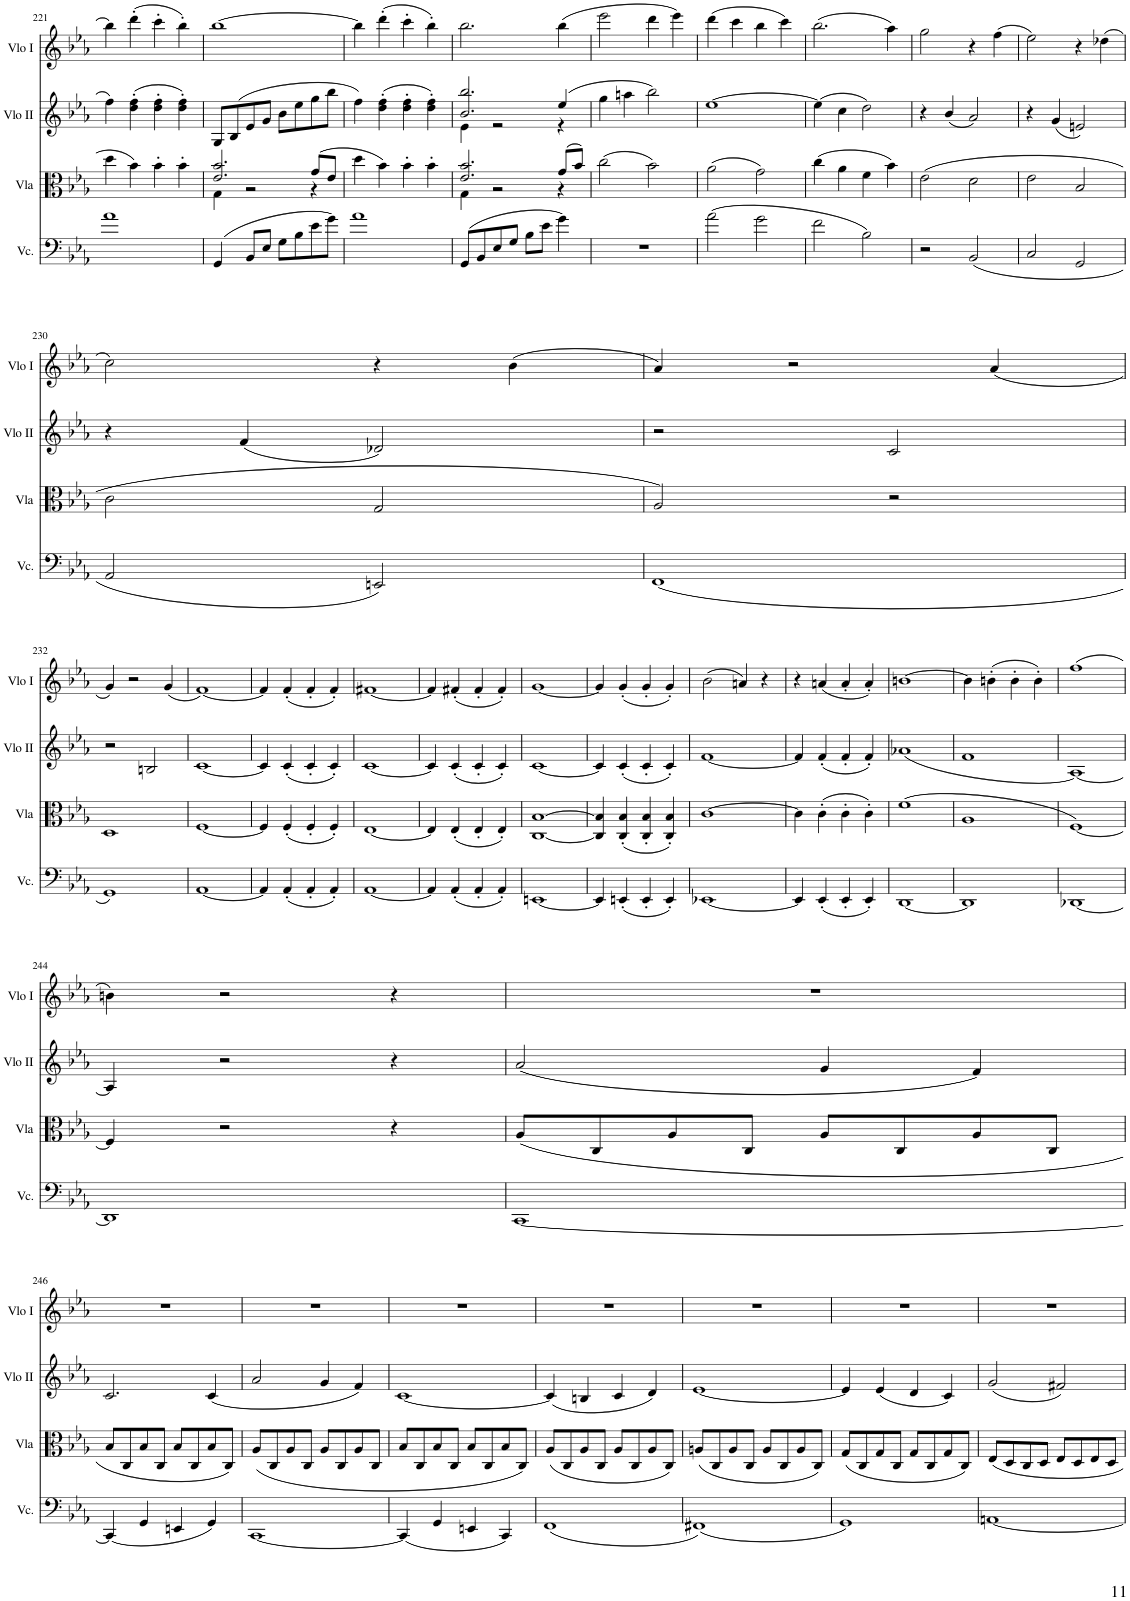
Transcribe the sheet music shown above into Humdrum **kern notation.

**kern	**kern	**kern	**kern
*part4	*part3	*part2	*part1
*staff4	*staff3	*staff2	*staff1
*I"Violoncello	*I"Viola	*I"Violino II	*I"Violino I
*I'Vc.	*I'Vla	*I'Vlo II	*I'Vlo I
!!LO:PB:g=z
*clefF4	*clefC3	*clefG2	*clefG2
*k[b-e-a-]	*k[b-e-a-]	*k[b-e-a-]	*k[b-e-a-]
*M4/4	*M4/4	*M4/4	*M4/4
*met(c)	*met(c)	*met(c)	*met(c)
=221	=221	=221	=221
1a-	4dd\	4ff\	4bb-\]
.	4b-\	(4dd\' 4ff\'	(4ddd'\
.	4b-'\	4dd\' 4ff\'	4ccc'\
.	4b-'\	4dd\' 4ff\')	4bb-'\)
=222	=222	=222	=222
*	*^	*	*
(4GG/	2.e-/ 2.b-/	4G\	8G/L	[1bb-
.	.	.	(8B-/	.
8BB-/L	.	2r	8e-/	.
8E-/J	.	.	8g/J	.
8G\L	.	.	8b-\L	.
8B-\	.	.	8ee-\	.
8e-\	(8g/L	4r	8gg\	.
8g\J)	8e-/J	.	8bb-\J	.
*	*v	*v	*	*
=223	=223	=223	=223
1a-	4dd\	4ff\)	4bb-\]
.	4b-\)	(4dd\' 4ff\'	(4ddd'\
.	4b-'\	4dd\' 4ff\'	4ccc'\
.	4b-'\	4dd\' 4ff\')	4bb-'\)
=224	=224	=224	=224
*	*^	*^	*
(8GG/L	2.e-/ 2.b-/	4G\	2.b-/ 2.bb-/	4e-\	2.bb-\
8BB-/	.	.	.	.	.
8E-/	.	2r	.	2r	.
8G/J	.	.	.	.	.
8B-\L	.	.	.	.	.
8e-\J	.	.	.	.	.
4g\)	(8g/L	4r	(4ee-/	4r	(4bb-\
.	8b-/J)	.	.	.	.
*	*v	*v	*	*	*
*	*	*v	*v	*
=225	=225	=225	=225
1r	(2cc\	4gg\	2eee-\
.	.	4aan\	.
.	2b-\)	2bb-\)	4ddd\
.	.	.	4eee-\)
=226	=226	=226	=226
(2a-\	(2a-\	[1ee-	(4ddd\
.	.	.	4ccc\
2g\	2g\)	.	4bb-\
.	.	.	4ccc\)
=227	=227	=227	=227
2f\	(4cc\	(4ee-\]	(2.bb-\
.	4a-\	4cc\	.
2B-\)	4f\	2dd\)	.
.	4b-\)	.	4aa-\)
=228	=228	=228	=228
2r	(2e-\	4r	2gg\
.	.	(4b-/	.
(2BB-/	2d\	2a-/)	4r
.	.	.	(4ff\
=229	=229	=229	=229
2C/	2e-\	4r	2ee-\)
.	.	(4g/	.
2GG/	2B-/	2en/)	4r
.	.	.	(4dd-X\
!!LO:LB:g=z
=230	=230	=230	=230
2AA-/	2c\	4r	2cc\)
.	.	(4f/	.
2EEn/)	2G/	2d-X/)	4r
.	.	.	(4b-\
=231	=231	=231	=231
(1FF	2A-/)	2r	4a-/)
.	.	.	2r
.	2r	2c/	.
.	.	.	(4a-/
!!LO:LB:g=z
=232	=232	=232	=232
1GG)	1D	2r	4g/)
.	.	.	2r
.	.	2Bn/	.
.	.	.	(4g/
=233	=233	=233	=233
[1AA-	[1F	[1c	[1f)
=234	=234	=234	=234
4AA-/]	4F/]	4c/]	4f/]
(4AA-'/	(4F'/	(4c'/	(4f'/
4AA-'/	4F'/	4c'/	4f'/
4AA-'/)	4F'/)	4c'/)	4f'/)
=235	=235	=235	=235
[1AA-	[1E-	[1c	[1f#X
=236	=236	=236	=236
4AA-/]	4E-/]	4c/]	4f#/]
(4AA-'/	(4E-'/	(4c'/	(4f#X'/
4AA-'/	4E-'/	4c'/	4f#'/
4AA-'/)	4E-'/)	4c'/)	4f#'/)
=237	=237	=237	=237
[1EEn	[1C [1B-	[1c	[1g
=238	=238	=238	=238
4EE/]	4C/] 4B-/]	4c/]	4g/]
(4EEn'/	(4C/' 4B-/'	(4c'/	(4g'/
4EE'/	4C/' 4B-/'	4c'/	4g'/
4EE'/)	4C/' 4B-/')	4c'/)	4g'/)
=239	=239	=239	=239
[1EE-X	[1c	[1f	(2b-\
.	.	.	4an/)
.	.	.	4r
=240	=240	=240	=240
4EE-/]	4c\]	4f/]	4r
(4EE-'/	(4c'\	(4f'/	(4an/
4EE-'/	4c'\	4f'/	4a'/
4EE-'/)	4c'\)	4f'/)	4a'/)
=241	=241	=241	=241
[1DD	(1f	(1a-X	[1bn
=242	=242	=242	=242
1DD]	1A-	1f	4b\]
.	.	.	(4bn'\
.	.	.	4b'\
.	.	.	4b'\)
=243	=243	=243	=243
[1DD-X	[1F)	[1A-)	(1ff
!!LO:LB:g=z
=244	=244	=244	=244
1DD-]	4F/]	4A-/]	4bn\)
.	2r	2r	2r
.	4r	4r	4r
=245	=245	=245	=245
[1CC	(8A-/L	(2a-/	1r
.	8C/	.	.
.	8A-/	.	.
.	8C/J	.	.
.	8A-/L	4g/	.
.	8C/	.	.
.	8A-/	4f/)	.
.	8C/J	.	.
!!LO:LB:g=z
=246	=246	=246	=246
(4CC/]	8B-/L	2.c/	1r
.	8C/	.	.
4GG/	8B-/	.	.
.	8C/J	.	.
4EEn/	8B-/L	.	.
.	8C/	.	.
4GG/)	8B-/	(4c/	.
.	8C/J)	.	.
=247	=247	=247	=247
[1CC	(8A-/L	2a-/	1r
.	8C/	.	.
.	8A-/	.	.
.	8C/J	.	.
.	8A-/L	4g/	.
.	8C/	.	.
.	8A-/	4f/)	.
.	8C/J	.	.
=248	=248	=248	=248
(4CC/]	8B-/L	[1c	1r
.	8C/	.	.
4GG/	8B-/	.	.
.	8C/J	.	.
4EEn/	8B-/L	.	.
.	8C/	.	.
4CC/)	8B-/	.	.
.	8C/J)	.	.
=249	=249	=249	=249
(1FF	(8A-/L	(4c/]	1r
.	8C/	.	.
.	8A-/	4Bn/	.
.	8C/J	.	.
.	8A-/L	4c/	.
.	8C/	.	.
.	8A-/	4d/)	.
.	8C/J)	.	.
=250	=250	=250	=250
(1FF#X)	(8An/L	[1e-	1r
.	8C/	.	.
.	8A/	.	.
.	8C/J	.	.
.	8A/L	.	.
.	8C/	.	.
.	8A/	.	.
.	8C/J)	.	.
=251	=251	=251	=251
1GG)	(8G/L	4e-/]	1r
.	8C/	.	.
.	8G/	(4e-/	.
.	8C/J	.	.
.	8G/L	4d/	.
.	8C/	.	.
.	8G/	4c/)	.
.	8C/J)	.	.
=252	=252	=252	=252
[1AAn	8E-/L	(2g/	1r
.	8D/	.	.
.	8C/	.	.
.	8D/J	.	.
.	8E-/L	2f#X/)	.
.	8D/	.	.
.	8E-/	.	.
.	8D/J	.	.
=	=	=	=
*-	*-	*-	*-
